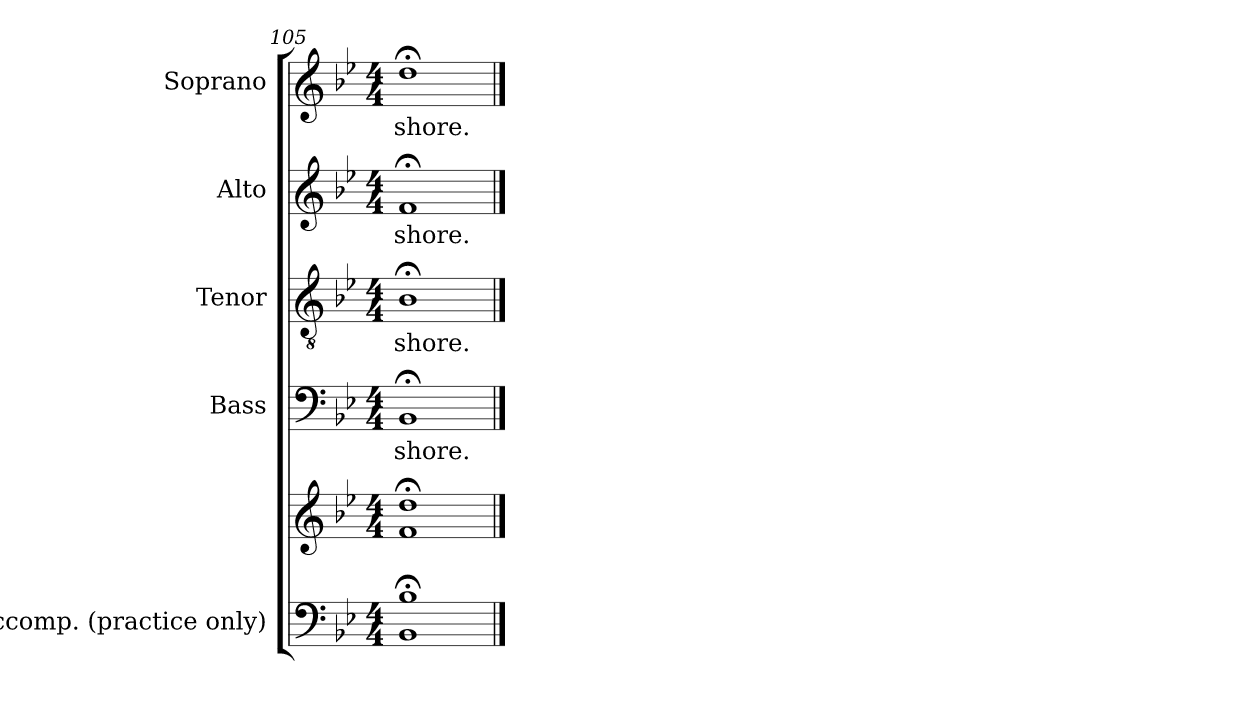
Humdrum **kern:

**kern	**kern	**kern	**text	**kern	**text	**kern	**text	**kern	**text
*part5	*part5	*part4	*part4	*part3	*part3	*part2	*part2	*part1	*part1
*staff6	*staff5	*staff4	*staff4	*staff3	*staff3	*staff2	*staff2	*staff1	*staff1
*I"Accomp. (practice only)	*	*I"Bass	*	*I"Tenor	*	*I"Alto	*	*I"Soprano	*
*	*	*I'B	*	*I'T	*	*I'A	*	*I'S	*
*clefF4	*clefG2	*clefF4	*	*clefGv2	*	*clefG2	*	*clefG2	*
*k[b-e-]	*k[b-e-]	*k[b-e-]	*	*k[b-e-]	*	*k[b-e-]	*	*k[b-e-]	*
*B-:	*B-:	*B-:	*	*B-:	*	*B-:	*	*B-:	*
*M4/4	*M4/4	*M4/4	*	*M4/4	*	*M4/4	*	*M4/4	*
=105	=105	=105	=105	=105	=105	=105	=105	=105	=105
!	!	!	!LO:LY:b	!	!LO:LY:b	!	!LO:LY:b	!	!LO:LY:b
1BB-; 1B-;	1f;< 1dd;<	1BB-;<	shore.	1B-;<	shore.	1f;<	shore.	1dd;<	shore.
==	==	==	==	==	==	==	==	==	==
*-	*-	*-	*-	*-	*-	*-	*-	*-	*-
